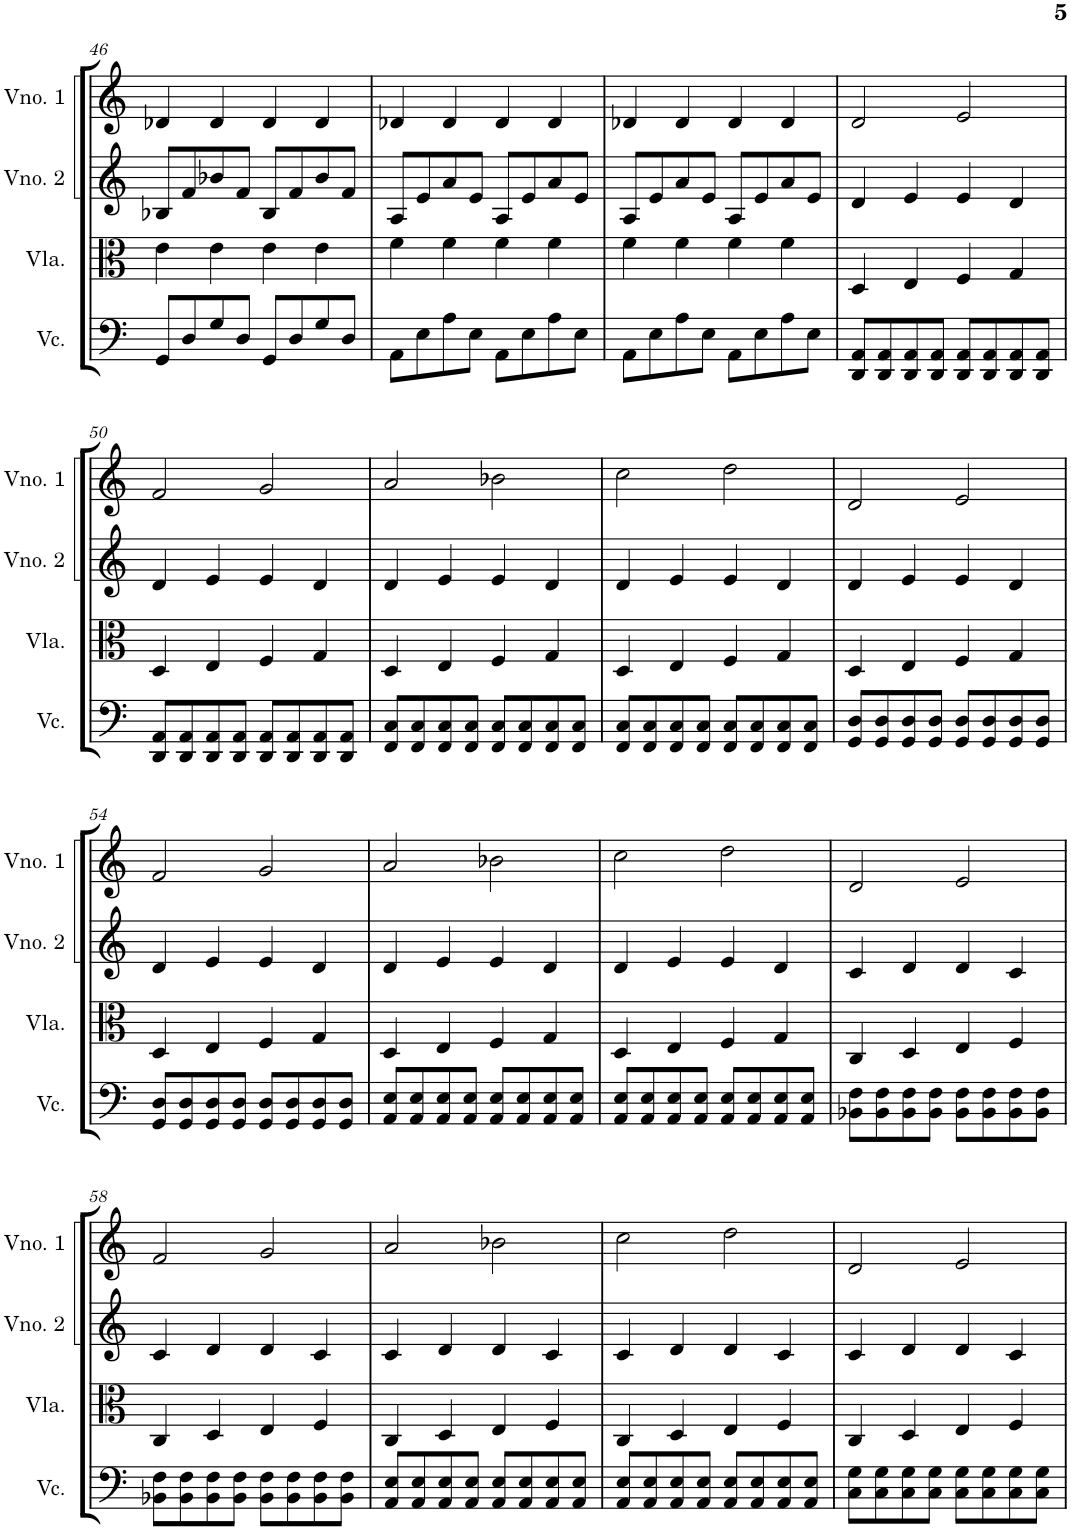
**kern	**kern	**kern	**kern
*part4	*part3	*part2	*part1
*staff4	*staff3	*staff2	*staff1
*I"Violoncelo	*I"Viola	*I"Violino 2	*I"Violino 1
*I'Vc.	*I'Vla.	*I'Vno. 2	*I'Vno. 1
!!LO:PB:g=z
*clefF4	*clefC3	*clefG2	*clefG2
*k[]	*k[]	*k[]	*k[]
*M4/4	*M4/4	*M4/4	*M4/4
=46	=46	=46	=46
8GG/L	4e\	8B-X/L	4d-X/
8D/	.	8f/	.
8G/	4e\	8b-X/	4d-/
8D/J	.	8f/J	.
8GG/L	4e\	8B-/L	4d-/
8D/	.	8f/	.
8G/	4e\	8b-/	4d-/
8D/J	.	8f/J	.
=47	=47	=47	=47
8AA\L	4f\	8A/L	4d-X/
8E\	.	8e/	.
8A\	4f\	8a/	4d-/
8E\J	.	8e/J	.
8AA\L	4f\	8A/L	4d-/
8E\	.	8e/	.
8A\	4f\	8a/	4d-/
8E\J	.	8e/J	.
=48	=48	=48	=48
8AA\L	4f\	8A/L	4d-X/
8E\	.	8e/	.
8A\	4f\	8a/	4d-/
8E\J	.	8e/J	.
8AA\L	4f\	8A/L	4d-/
8E\	.	8e/	.
8A\	4f\	8a/	4d-/
8E\J	.	8e/J	.
=49	=49	=49	=49
8DD/ 8AA/L	4D/	4d/	2d/
8DD/ 8AA/	.	.	.
8DD/ 8AA/	4E/	4e/	.
8DD/ 8AA/J	.	.	.
8DD/ 8AA/L	4F/	4e/	2e/
8DD/ 8AA/	.	.	.
8DD/ 8AA/	4G/	4d/	.
8DD/ 8AA/J	.	.	.
!!LO:LB:g=z
=50	=50	=50	=50
8DD/ 8AA/L	4D/	4d/	2f/
8DD/ 8AA/	.	.	.
8DD/ 8AA/	4E/	4e/	.
8DD/ 8AA/J	.	.	.
8DD/ 8AA/L	4F/	4e/	2g/
8DD/ 8AA/	.	.	.
8DD/ 8AA/	4G/	4d/	.
8DD/ 8AA/J	.	.	.
=51	=51	=51	=51
8FF/ 8C/L	4D/	4d/	2a/
8FF/ 8C/	.	.	.
8FF/ 8C/	4E/	4e/	.
8FF/ 8C/J	.	.	.
8FF/ 8C/L	4F/	4e/	2b-X\
8FF/ 8C/	.	.	.
8FF/ 8C/	4G/	4d/	.
8FF/ 8C/J	.	.	.
=52	=52	=52	=52
8FF/ 8C/L	4D/	4d/	2cc\
8FF/ 8C/	.	.	.
8FF/ 8C/	4E/	4e/	.
8FF/ 8C/J	.	.	.
8FF/ 8C/L	4F/	4e/	2dd\
8FF/ 8C/	.	.	.
8FF/ 8C/	4G/	4d/	.
8FF/ 8C/J	.	.	.
=53	=53	=53	=53
8GG/ 8D/L	4D/	4d/	2d/
8GG/ 8D/	.	.	.
8GG/ 8D/	4E/	4e/	.
8GG/ 8D/J	.	.	.
8GG/ 8D/L	4F/	4e/	2e/
8GG/ 8D/	.	.	.
8GG/ 8D/	4G/	4d/	.
8GG/ 8D/J	.	.	.
!!LO:LB:g=z
=54	=54	=54	=54
8GG/ 8D/L	4D/	4d/	2f/
8GG/ 8D/	.	.	.
8GG/ 8D/	4E/	4e/	.
8GG/ 8D/J	.	.	.
8GG/ 8D/L	4F/	4e/	2g/
8GG/ 8D/	.	.	.
8GG/ 8D/	4G/	4d/	.
8GG/ 8D/J	.	.	.
=55	=55	=55	=55
8AA/ 8E/L	4D/	4d/	2a/
8AA/ 8E/	.	.	.
8AA/ 8E/	4E/	4e/	.
8AA/ 8E/J	.	.	.
8AA/ 8E/L	4F/	4e/	2b-X\
8AA/ 8E/	.	.	.
8AA/ 8E/	4G/	4d/	.
8AA/ 8E/J	.	.	.
=56	=56	=56	=56
8AA/ 8E/L	4D/	4d/	2cc\
8AA/ 8E/	.	.	.
8AA/ 8E/	4E/	4e/	.
8AA/ 8E/J	.	.	.
8AA/ 8E/L	4F/	4e/	2dd\
8AA/ 8E/	.	.	.
8AA/ 8E/	4G/	4d/	.
8AA/ 8E/J	.	.	.
=57	=57	=57	=57
8BB-X\ 8F\L	4C/	4c/	2d/
8BB-\ 8F\	.	.	.
8BB-\ 8F\	4D/	4d/	.
8BB-\ 8F\J	.	.	.
8BB-\ 8F\L	4E/	4d/	2e/
8BB-\ 8F\	.	.	.
8BB-\ 8F\	4F/	4c/	.
8BB-\ 8F\J	.	.	.
!!LO:LB:g=z
=58	=58	=58	=58
8BB-X\ 8F\L	4C/	4c/	2f/
8BB-\ 8F\	.	.	.
8BB-\ 8F\	4D/	4d/	.
8BB-\ 8F\J	.	.	.
8BB-\ 8F\L	4E/	4d/	2g/
8BB-\ 8F\	.	.	.
8BB-\ 8F\	4F/	4c/	.
8BB-\ 8F\J	.	.	.
=59	=59	=59	=59
8AA/ 8E/L	4C/	4c/	2a/
8AA/ 8E/	.	.	.
8AA/ 8E/	4D/	4d/	.
8AA/ 8E/J	.	.	.
8AA/ 8E/L	4E/	4d/	2b-X\
8AA/ 8E/	.	.	.
8AA/ 8E/	4F/	4c/	.
8AA/ 8E/J	.	.	.
=60	=60	=60	=60
8AA/ 8E/L	4C/	4c/	2cc\
8AA/ 8E/	.	.	.
8AA/ 8E/	4D/	4d/	.
8AA/ 8E/J	.	.	.
8AA/ 8E/L	4E/	4d/	2dd\
8AA/ 8E/	.	.	.
8AA/ 8E/	4F/	4c/	.
8AA/ 8E/J	.	.	.
=61	=61	=61	=61
8C\ 8G\L	4C/	4c/	2d/
8C\ 8G\	.	.	.
8C\ 8G\	4D/	4d/	.
8C\ 8G\J	.	.	.
8C\ 8G\L	4E/	4d/	2e/
8C\ 8G\	.	.	.
8C\ 8G\	4F/	4c/	.
8C\ 8G\J	.	.	.
=	=	=	=
*-	*-	*-	*-
